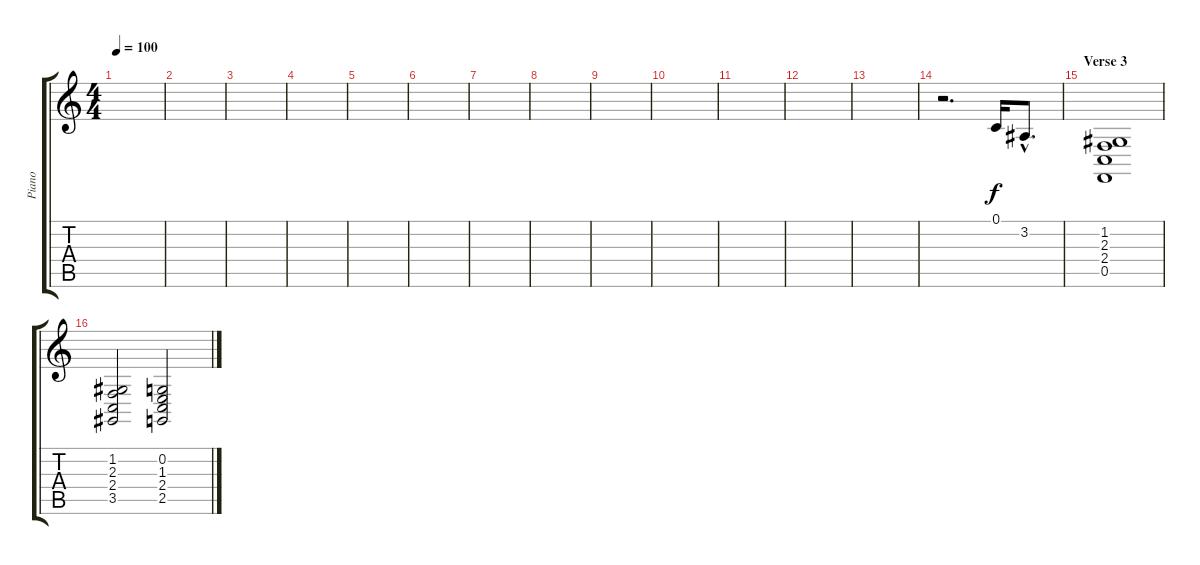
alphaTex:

\track ("Piano" "Piano") {instrument acousticgrandpiano}
\staff {score tabs}
\tuning (C4 G3 Eb3 Bb2 F2 C2) {hide}
\ts (4 4)
\tempo 100
\clef g2
\ks c
|
|
|
|
|
|
|
|
|
|
|
|
|
r.2{d} 0.1.16 3.2{hac}.8{d} |
\section ("" "Verse 3")
(1.2 2.3 2.4 0.5).1 |
(1.2 2.3 2.4 3.5).2 (0.2 1.3 2.4 2.5).2
